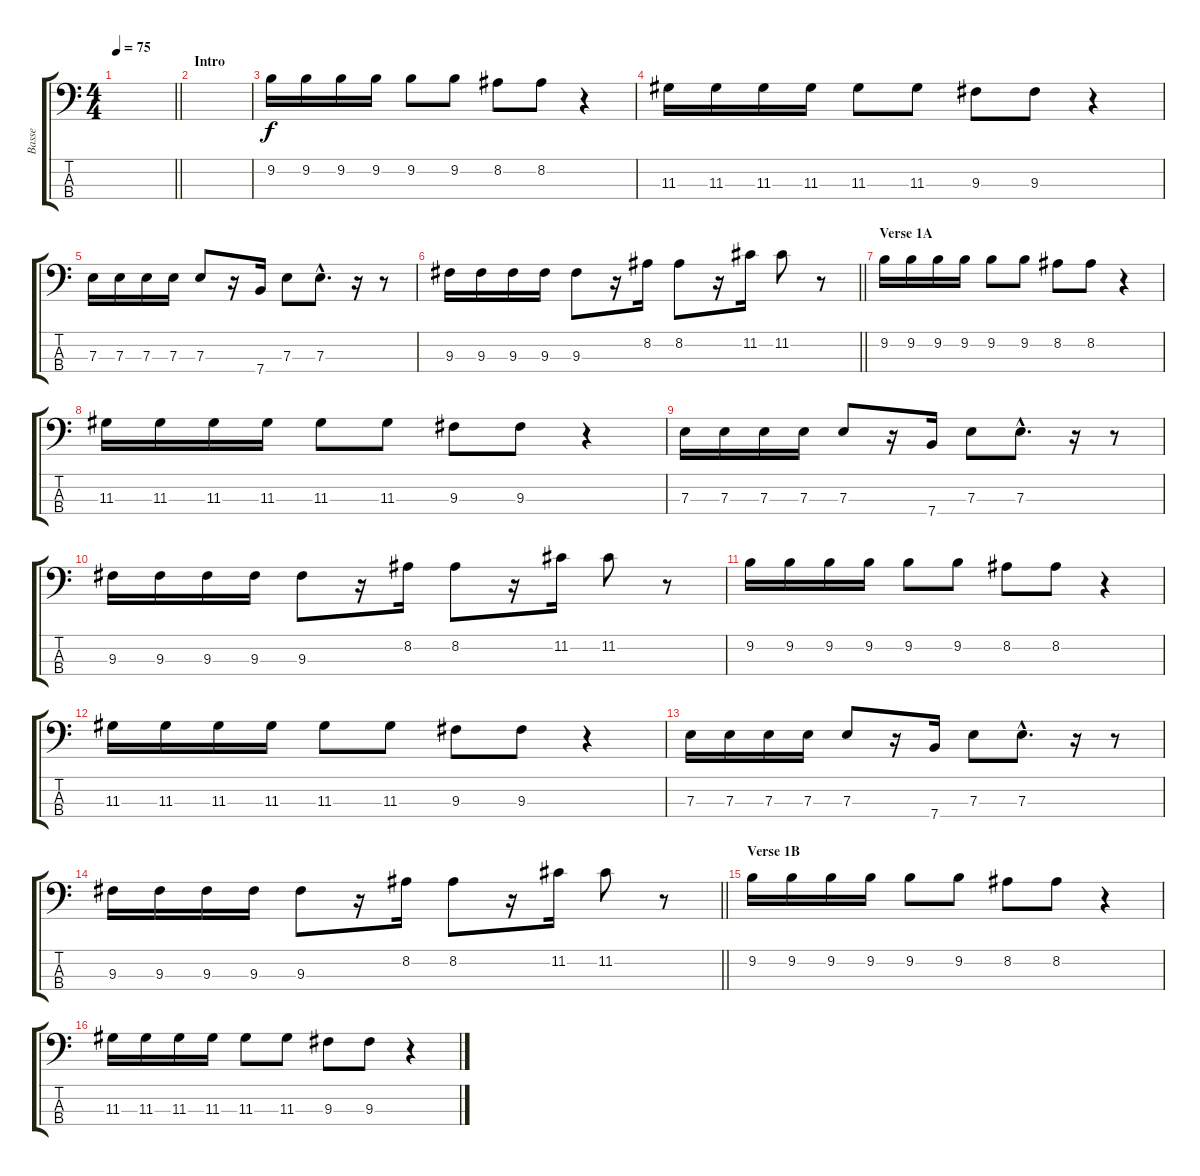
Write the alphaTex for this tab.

\track ("Basse" "Basse") {instrument electricbassfinger}
\staff {score tabs}
\tuning (G2 D2 A1 E1) {hide}
\ts (4 4)
\tempo 75
\clef f4
\barLineRight lightlight
\ks c
|
\section ("" "Intro")
|
9.2.16 9.2.16 9.2.16 9.2.16 9.2.8 9.2.8 8.2.8 8.2.8 r.4 |
11.3.16 11.3.16 11.3.16 11.3.16 11.3.8 11.3.8 9.3.8 9.3.8 r.4 |
7.3.16 7.3.16 7.3.16 7.3.16 7.3.8 r.16 7.4.16 7.3.8 7.3{hac}.8{d} r.16 r.8 |
\barLineRight lightlight
9.3.16 9.3.16 9.3.16 9.3.16 9.3.8 r.16 8.2.16 8.2.8 r.16 11.2.16 11.2.8 r.8 |
\section ("" "Verse 1A")
9.2.16 9.2.16 9.2.16 9.2.16 9.2.8 9.2.8 8.2.8 8.2.8 r.4 |
11.3.16 11.3.16 11.3.16 11.3.16 11.3.8 11.3.8 9.3.8 9.3.8 r.4 |
7.3.16 7.3.16 7.3.16 7.3.16 7.3.8 r.16 7.4.16 7.3.8 7.3{hac}.8{d} r.16 r.8 |
9.3.16 9.3.16 9.3.16 9.3.16 9.3.8 r.16 8.2.16 8.2.8 r.16 11.2.16 11.2.8 r.8 |
9.2.16 9.2.16 9.2.16 9.2.16 9.2.8 9.2.8 8.2.8 8.2.8 r.4 |
11.3.16 11.3.16 11.3.16 11.3.16 11.3.8 11.3.8 9.3.8 9.3.8 r.4 |
7.3.16 7.3.16 7.3.16 7.3.16 7.3.8 r.16 7.4.16 7.3.8 7.3{hac}.8{d} r.16 r.8 |
\barLineRight lightlight
9.3.16 9.3.16 9.3.16 9.3.16 9.3.8 r.16 8.2.16 8.2.8 r.16 11.2.16 11.2.8 r.8 |
\section ("" "Verse 1B")
9.2.16 9.2.16 9.2.16 9.2.16 9.2.8 9.2.8 8.2.8 8.2.8 r.4 |
11.3.16 11.3.16 11.3.16 11.3.16 11.3.8 11.3.8 9.3.8 9.3.8 r.4
